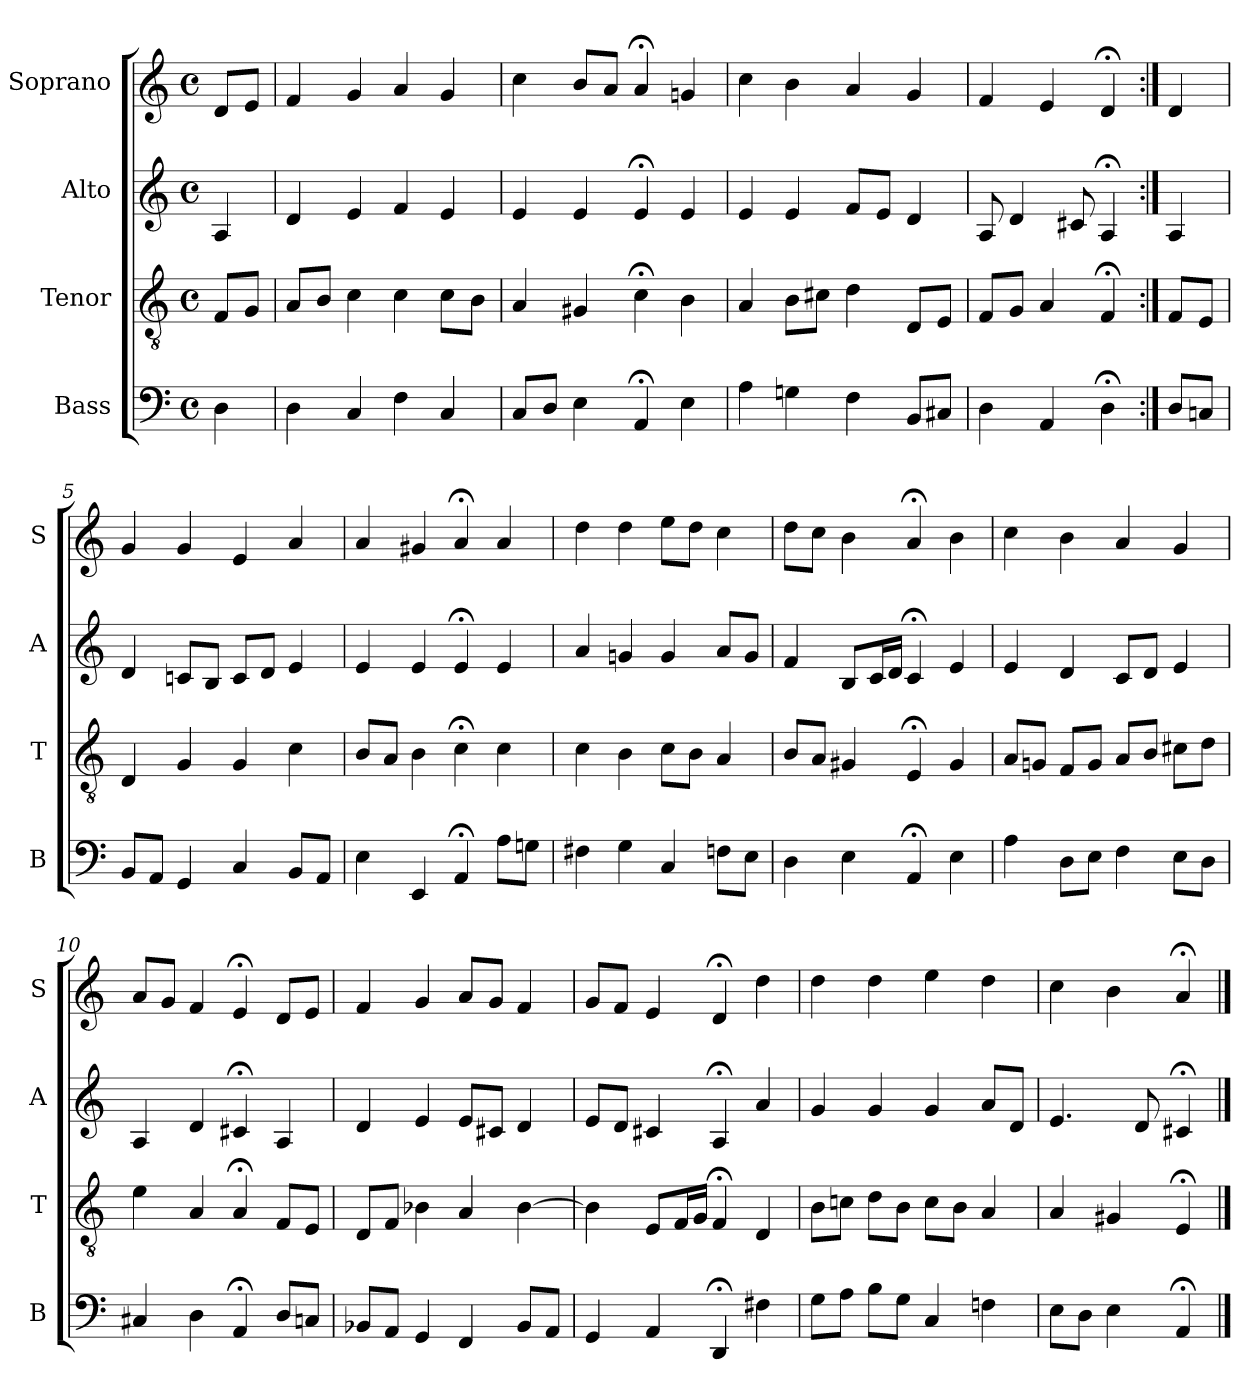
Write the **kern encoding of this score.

**kern	**kern	**kern	**kern
*part4	*part3	*part2	*part1
*staff4	*staff3	*staff2	*staff1
*I"Bass	*I"Tenor	*I"Alto	*I"Soprano
*I'B	*I'T	*I'A	*I'S
*clefF4	*clefGv2	*clefG2	*clefG2
*k[]	*k[]	*k[]	*k[]
*a:	*a:	*a:	*a:
*M4/4	*M4/4	*M4/4	*M4/4
*met(c)	*met(c)	*met(c)	*met(c)
*MM100	*MM100	*MM100	*MM100
=	=	=	=
4D	8FL	4A	8dL
.	8GJ	.	8eJ
=1	=1	=1	=1
4D	8AL	4d	4f
.	8BJ	.	.
4C	4c	4e	4g
4F	4c	4f	4a
4C	8cL	4e	4g
.	8BJ	.	.
=2	=2	=2	=2
8CL	4A	4e	4cc
8DJ	.	.	.
4E	4G#X	4e	8bL
.	.	.	8aJ
4AA;<	4c;<	4e;<	4a;<
4E	4B	4e	4gn
=3	=3	=3	=3
4A	4A	4e	4cc
4Gn	8BL	4e	4b
.	8c#XJ	.	.
4F	4d	8fL	4a
.	.	8eJ	.
8BBL	8DL	4d	4g
8C#XJ	8EJ	.	.
=4	=4	=4	=4
4D	8FL	8A	4f
.	8GJ	4d	.
4AA	4A	.	4e
.	.	8c#X	.
4D;<	4F;<	4A;<	4d;<
=:|!	=:|!	=:|!	=:|!
8DL	8FL	4A	4d
8CnJ	8EJ	.	.
=5	=5	=5	=5
8BBL	4D	4d	4g
8AAJ	.	.	.
4GG	4G	8cnL	4g
.	.	8BJ	.
4C	4G	8cL	4e
.	.	8dJ	.
8BBL	4c	4e	4a
8AAJ	.	.	.
=6	=6	=6	=6
4E	8BL	4e	4a
.	8AJ	.	.
4EE	4B	4e	4g#X
4AA;<	4c;<	4e;<	4a;<
8AL	4c	4e	4a
8GnJ	.	.	.
=7	=7	=7	=7
4F#X	4c	4a	4dd
4G	4B	4gn	4dd
4C	8cL	4g	8eeL
.	8BJ	.	8ddJ
8FnL	4A	8aL	4cc
8EJ	.	8gJ	.
=8	=8	=8	=8
4D	8BL	4f	8ddL
.	8AJ	.	8ccJ
4E	4G#X	8BL	4b
.	.	16cL	.
.	.	16dJJ	.
4AA;<	4E;<	4c;<	4a;<
4E	4G#	4e	4b
=9	=9	=9	=9
4A	8AL	4e	4cc
.	8GnJ	.	.
8DL	8FL	4d	4b
8EJ	8GJ	.	.
4F	8AL	8cL	4a
.	8BJ	8dJ	.
8EL	8c#XL	4e	4g
8DJ	8dJ	.	.
=10	=10	=10	=10
4C#Xi	4e	4Ai	8aL
.	.	.	8gJ
4Di	4A	4di	4f
4AA;<	4A;<	4c#X;<	4e;<
8DL	8FL	4A	8dL
8CnJ	8EJ	.	8eJ
=11	=11	=11	=11
8BB-XL	8DL	4d	4f
8AAJ	8FJ	.	.
4GG	4B-X	4e	4g
4FF	4A	8eL	8aL
.	.	8c#XJ	8gJ
8BB-L	[4B-	4d	4f
8AAJ	.	.	.
=12	=12	=12	=12
4GG	4B-]	8eL	8gL
.	.	8dJ	8fJ
4AA	8EL	4c#X	4e
.	16FL	.	.
.	16GJJ	.	.
4DD;<	4F;<	4A;<	4d;<
4F#X	4D	4a	4dd
=13	=13	=13	=13
8GL	8BL	4g	4dd
8AJ	8cnJ	.	.
8BL	8dL	4g	4dd
8GJ	8BJ	.	.
4C	8cL	4g	4ee
.	8BJ	.	.
4Fn	4A	8aL	4dd
.	.	8dJ	.
=14	=14	=14	=14
8EL	4A	4.e	4cc
8DJ	.	.	.
4E	4G#X	.	4b
.	.	8d	.
4AA;<	4E;<	4c#X;<	4a;<
==	==	==	==
*-	*-	*-	*-
